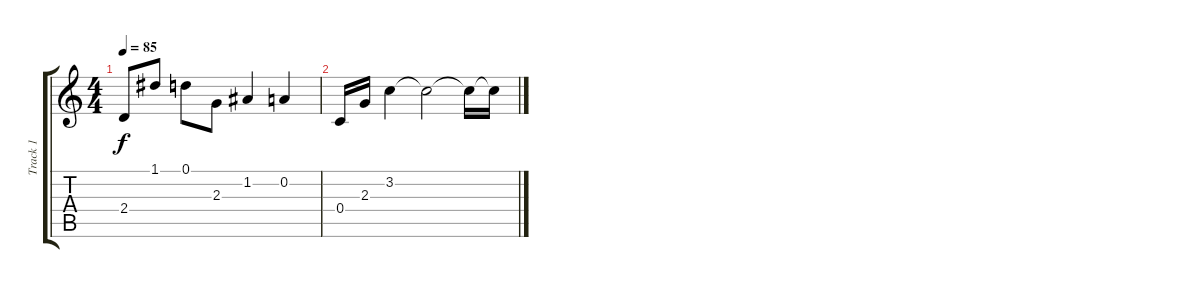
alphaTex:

\track ("Track 1" "Track 1") {instrument acousticguitarsteel}
\staff {score tabs}
\tuning (D4 A3 F3 C3 G2 D2) {hide}
\ts (4 4)
\tempo 85
\clef g2
\ks c
2.4.8{dy f} 1.1.8 0.1.8 2.3.8 1.2.4 0.2.4 |
0.4.16 2.3.16 3.2.4 3.2{t}.2 3.2{t}.16 3.2{t}.16
